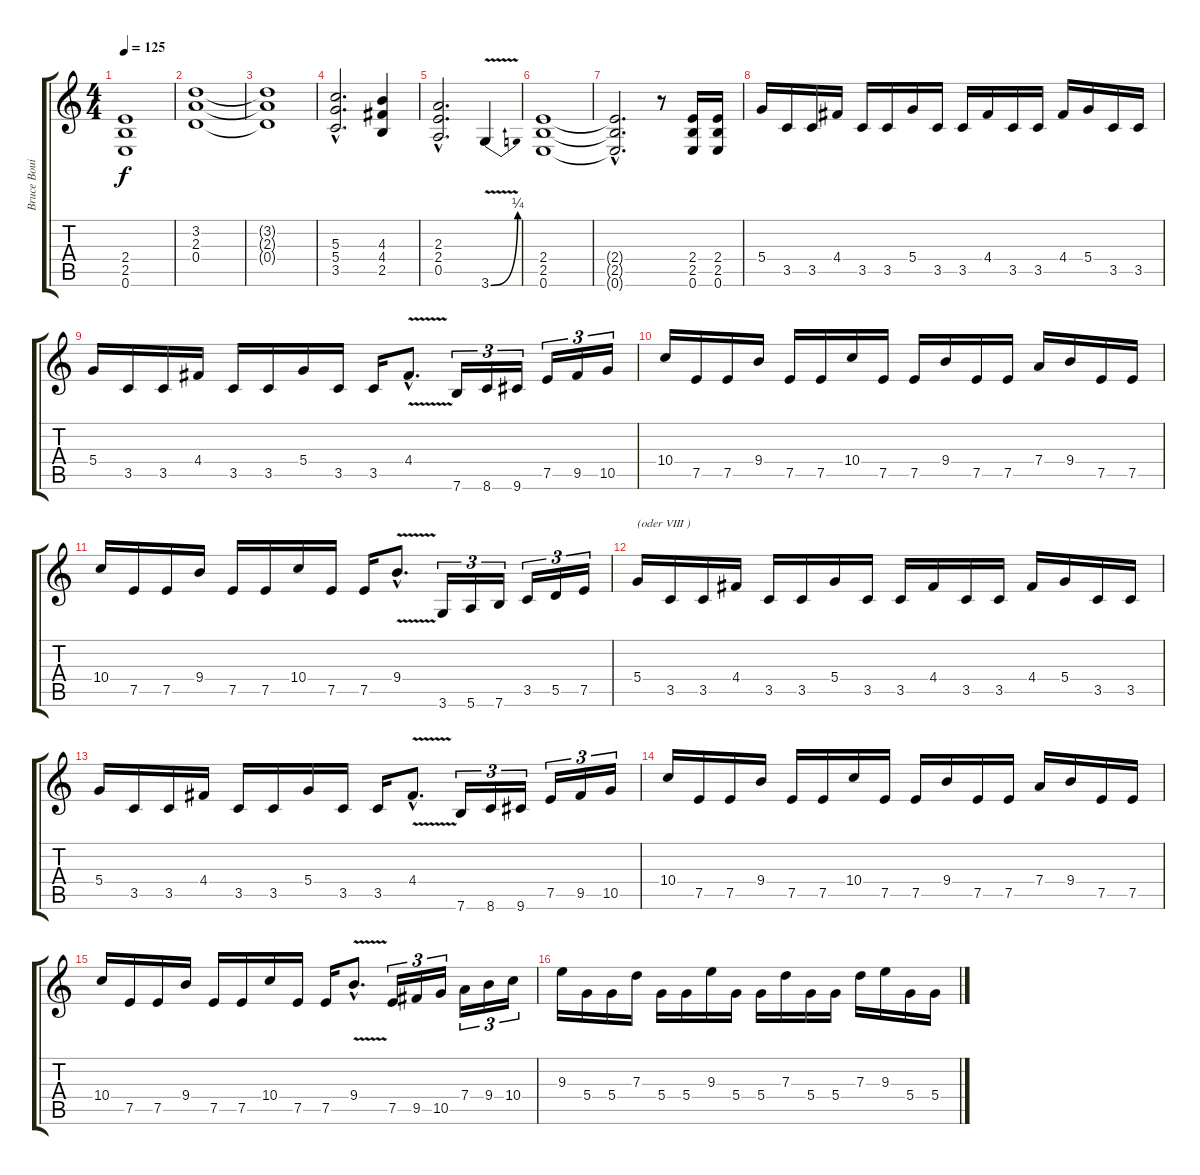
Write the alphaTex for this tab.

\track ("Bruce Bouilliet" "Bruce Boui") {instrument distortionguitar}
\staff {score tabs}
\tuning (E4 B3 G3 D3 A2 E2) {hide}
\ts (4 4)
\tempo 125
\clef g2
\ks c
(2.4{t} 2.5{t} 0.6{t}).1{dy f} |
(3.2 2.3 0.4).1 |
(3.2{t} 2.3{t} 0.4{t}).1 |
(5.3{hac} 5.4{hac} 3.5{hac}).2{d} (4.3 4.4 2.5).4 |
(2.3{hac} 2.4{hac} 0.5{hac}).2{d} 3.6{be (bend 0 0 60 1) v}.4 |
(2.4 2.5 0.6).1 |
(2.4{hac t} 2.5{hac t} 0.6{hac t}).2{d} r.8 (2.4 2.5 0.6).16 (2.4 2.5 0.6).16 |
5.4.16 3.5.16 3.5.16 4.4.16 3.5.16 3.5.16 5.4.16 3.5.16 3.5.16 4.4.16 3.5.16 3.5.16 4.4.16 5.4.16 3.5.16 3.5.16 |
5.4.16 3.5.16 3.5.16 4.4.16 3.5.16 3.5.16 5.4.16 3.5.16 3.5.16 4.4{v hac}.8{d} 7.6.16{tu (3 2)} 8.6.16{tu (3 2)} 9.6.16{tu (3 2)} 7.5.16{tu (3 2)} 9.5.16{tu (3 2)} 10.5.16{tu (3 2)} |
10.4.16 7.5.16 7.5.16 9.4.16 7.5.16 7.5.16 10.4.16 7.5.16 7.5.16 9.4.16 7.5.16 7.5.16 7.4.16 9.4.16 7.5.16 7.5.16 |
10.4.16 7.5.16 7.5.16 9.4.16 7.5.16 7.5.16 10.4.16 7.5.16 7.5.16 9.4{v hac}.8{d} 3.6.16{tu (3 2)} 5.6.16{tu (3 2)} 7.6.16{tu (3 2)} 3.5.16{tu (3 2)} 5.5.16{tu (3 2)} 7.5.16{tu (3 2)} |
5.4.16{txt "(oder VIII )"} 3.5.16 3.5.16 4.4.16 3.5.16 3.5.16 5.4.16 3.5.16 3.5.16 4.4.16 3.5.16 3.5.16 4.4.16 5.4.16 3.5.16 3.5.16 |
5.4.16 3.5.16 3.5.16 4.4.16 3.5.16 3.5.16 5.4.16 3.5.16 3.5.16 4.4{v hac}.8{d} 7.6.16{tu (3 2)} 8.6.16{tu (3 2)} 9.6.16{tu (3 2)} 7.5.16{tu (3 2)} 9.5.16{tu (3 2)} 10.5.16{tu (3 2)} |
10.4.16 7.5.16 7.5.16 9.4.16 7.5.16 7.5.16 10.4.16 7.5.16 7.5.16 9.4.16 7.5.16 7.5.16 7.4.16 9.4.16 7.5.16 7.5.16 |
10.4.16 7.5.16 7.5.16 9.4.16 7.5.16 7.5.16 10.4.16 7.5.16 7.5.16 9.4{v hac}.8{d} 7.5.16{tu (3 2)} 9.5.16{tu (3 2)} 10.5.16{tu (3 2)} 7.4.16{tu (3 2)} 9.4.16{tu (3 2)} 10.4.16{tu (3 2)} |
9.3.16 5.4.16 5.4.16 7.3.16 5.4.16 5.4.16 9.3.16 5.4.16 5.4.16 7.3.16 5.4.16 5.4.16 7.3.16 9.3.16 5.4.16 5.4.16
